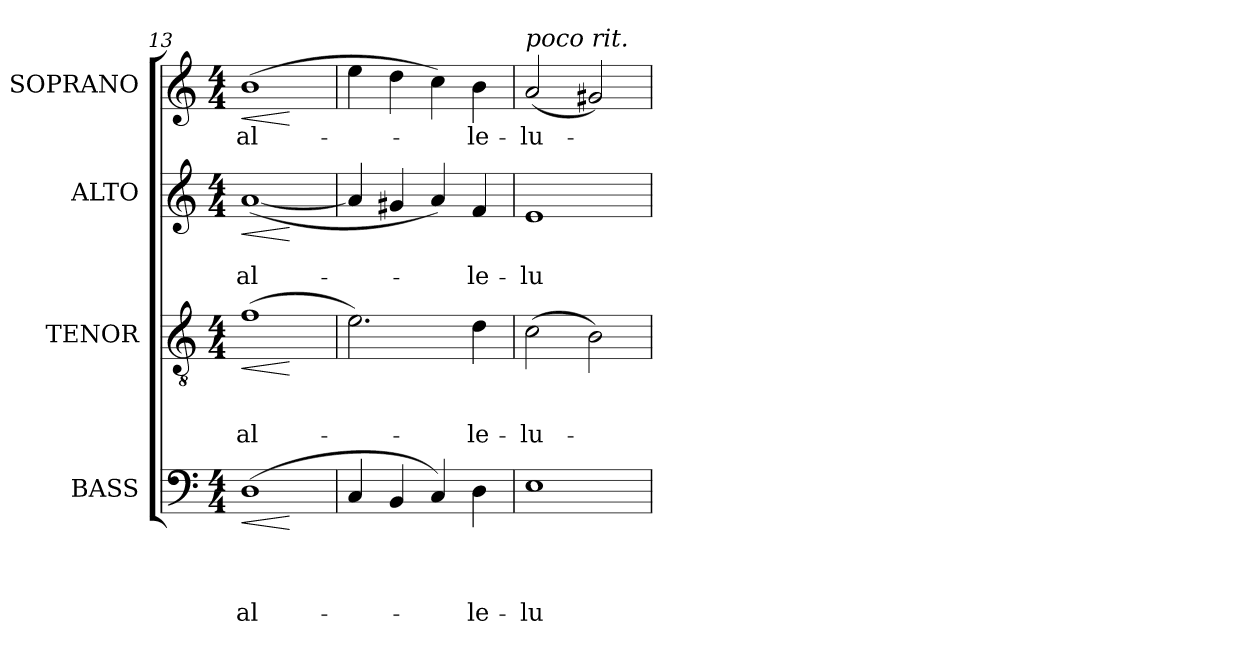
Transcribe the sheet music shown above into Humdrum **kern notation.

**kern	**text	**text	**text	**text	**dynam	**kern	**text	**text	**text	**dynam	**kern	**text	**text	**dynam	**kern	**text	**dynam
*part4	*part4	*part4	*part4	*part4	*part4	*part3	*part3	*part3	*part3	*part3	*part2	*part2	*part2	*part2	*part1	*part1	*part1
*staff4	*staff4	*staff4	*staff4	*staff4	*staff4	*staff3	*staff3	*staff3	*staff3	*staff3	*staff2	*staff2	*staff2	*staff2	*staff1	*staff1	*staff1
*I"BASS	*	*	*	*	*	*I"TENOR	*	*	*	*	*I"ALTO	*	*	*	*I"SOPRANO	*	*
*I'B.	*	*	*	*	*	*I'T.	*	*	*	*	*I'A.	*	*	*	*I'S.	*	*
!!LO:LB:g=z
*clefF4	*	*	*	*	*	*clefGv2	*	*	*	*	*clefG2	*	*	*	*clefG2	*	*
*k[]	*	*	*	*	*	*k[]	*	*	*	*	*k[]	*	*	*	*k[]	*	*
*C:	*	*	*	*	*	*C:	*	*	*	*	*C:	*	*	*	*C:	*	*
*M4/4	*	*	*	*	*	*M4/4	*	*	*	*	*M4/4	*	*	*	*M4/4	*	*
=13	=13	=13	=13	=13	=13	=13	=13	=13	=13	=13	=13	=13	=13	=13	=13	=13	=13
!	!	!	!	!LO:LY:b	!LO:HP:b	!	!	!	!LO:LY:b	!LO:HP:b	!	!	!LO:LY:b	!LO:HP:b	!	!LO:LY:b	!LO:HP:b
(>1D	.	.	.	al-	<	(>1f	.	.	al-	<	(<[<1a	.	al-	<	(>1b	al-	<
.	.	.	.	.	[	.	.	.	.	[	.	.	.	[	.	.	[
=14	=14	=14	=14	=14	=14	=14	=14	=14	=14	=14	=14	=14	=14	=14	=14	=14	=14
4C/	.	.	.	.	.	2.e\)	.	.	.	.	4a/]	.	.	.	4ee\	.	.
4BB/	.	.	.	.	.	.	.	.	.	.	4g#X/	.	.	.	4dd\	.	.
4C/)	.	.	.	.	.	.	.	.	.	.	4a/)	.	.	.	4cc\)	.	.
!	!	!	!	!LO:LY:b	!	!	!	!	!LO:LY:b	!	!	!	!LO:LY:b	!	!	!LO:LY:b	!
4D\	.	.	.	-le-	.	4d\	.	.	-le-	.	4f/	.	-le-	.	4b\	-le-	.
=15	=15	=15	=15	=15	=15	=15	=15	=15	=15	=15	=15	=15	=15	=15	=15	=15	=15
!	!	!	!	!	!	!	!	!	!	!	!	!	!	!	!LO:TX:a:i:t=poco rit.	!	!
!	!	!	!	!LO:LY:b	!	!	!	!	!LO:LY:b	!	!	!	!LO:LY:b	!	!	!LO:LY:b	!
1E	.	.	.	-lu-	.	(>2c\	.	.	-lu-	.	1e	.	-lu-	.	(<2a/	-lu-	.
.	.	.	.	.	.	2B\)	.	.	.	.	.	.	.	.	2g#X/)	.	.
=	=	=	=	=	=	=	=	=	=	=	=	=	=	=	=	=	=
*-	*-	*-	*-	*-	*-	*-	*-	*-	*-	*-	*-	*-	*-	*-	*-	*-	*-
